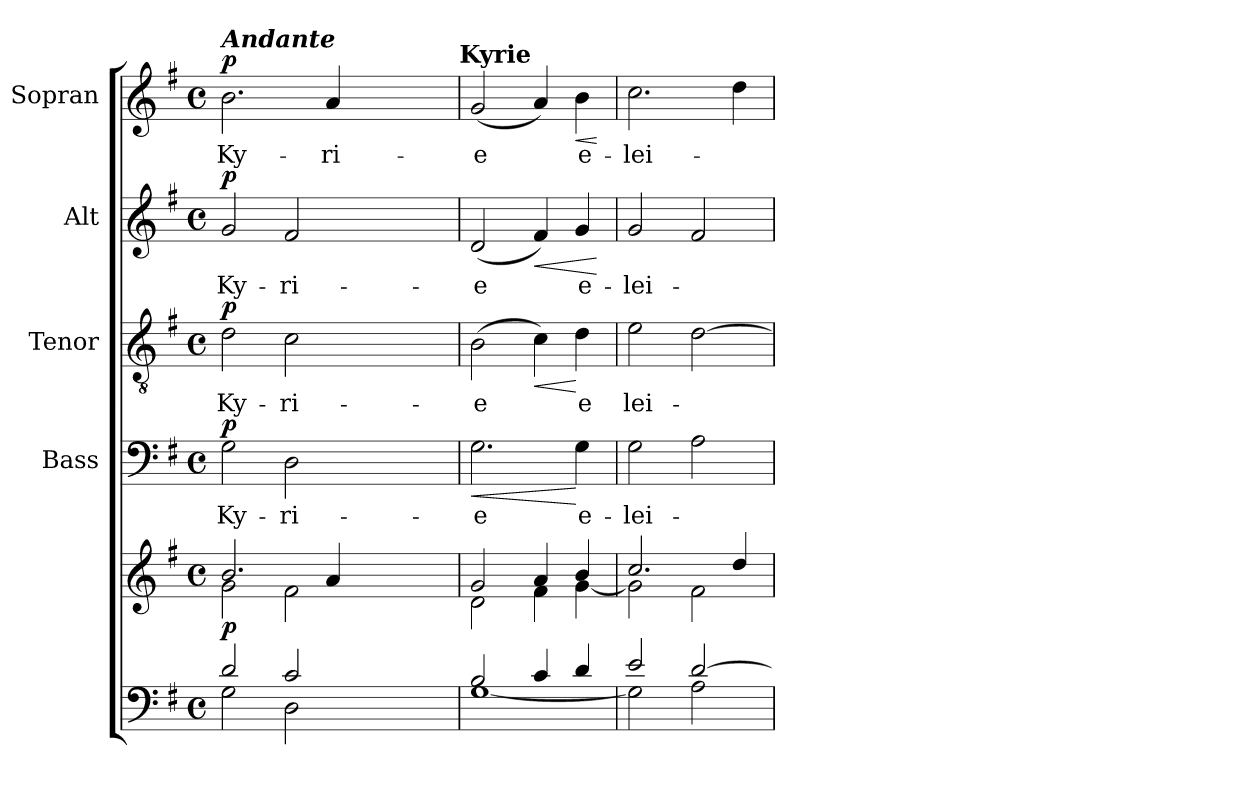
**kern	**kern	**dynam	**kern	**text	**dynam	**kern	**text	**dynam	**kern	**text	**dynam	**kern	**text	**dynam
*part5	*part5	*part5	*part4	*part4	*part4	*part3	*part3	*part3	*part2	*part2	*part2	*part1	*part1	*part1
*staff6	*staff5	*staff5/6	*staff4	*staff4	*staff4	*staff3	*staff3	*staff3	*staff2	*staff2	*staff2	*staff1	*staff1	*staff1
*	*	*	*I"Bass	*	*	*I"Tenor	*	*	*I"Alt	*	*	*I"Sopran	*	*
*	*	*	*I'B.	*	*	*I'T.	*	*	*I'A.	*	*	*I'S.	*	*
*clefF4	*clefG2	*	*clefF4	*	*	*clefGv2	*	*	*clefG2	*	*	*clefG2	*	*
*k[f#]	*k[f#]	*	*k[f#]	*	*	*k[f#]	*	*	*k[f#]	*	*	*k[f#]	*	*
*G:	*G:	*	*G:	*	*	*G:	*	*	*G:	*	*	*G:	*	*
*M4/4	*M4/4	*	*M4/4	*	*	*M4/4	*	*	*M4/4	*	*	*M4/4	*	*
*met(c)	*met(c)	*	*met(c)	*	*	*met(c)	*	*	*met(c)	*	*	*met(c)	*	*
=1	=1	=1	=1	=1	=1	=1	=1	=1	=1	=1	=1	=1	=1	=1
*^	*^	*	*	*	*	*	*	*	*	*	*	*	*	*
!	!	!	!	!	!	!	!	!	!	!	!	!	!	!LO:TX:a:Bi:t=Andante	!	!
!	!	!	!	!LO:DY:b	!	!LO:LY:b	!LO:DY:a	!	!LO:LY:b	!LO:DY:a	!	!LO:LY:b	!LO:DY:a	!	!LO:LY:b	!LO:DY:a
2d/	2G\	2.b/	2g\	p	2G\	Ky-	p	2d\	Ky-	p	2g/	Ky-	p	2.b\	Ky-	p
!	!	!	!	!	!	!LO:LY:b	!	!	!LO:LY:b	!	!	!LO:LY:b	!	!	!	!
2c/	2D\	.	2f#\	.	2D\	-ri-	.	2c\	-ri-	.	2f#/	-ri-	.	.	.	.
!	!	!	!	!	!	!	!	!	!	!	!	!	!	!	!LO:LY:b	!
.	.	4a/	.	.	.	.	.	.	.	.	.	.	.	4a/	-ri-	.
2...ryy	2...ryy	2...ryy	2...ryy	.	2...ryy	.	.	2...ryy	.	.	2...ryy	.	.	2...ryy	.	.
!	!	!	!	!	!	!	!	!	!	!	!	!	!	!LO:TX:a:B:t=Kyrie	!	!
=2	=2	=2	=2	=2	=2	=2	=2	=2	=2	=2	=2	=2	=2	=2	=2	=2
!	!	!	!	!	!	!LO:LY:b	!LO:HP:b	!	!LO:LY:b	!	!	!LO:LY:b	!	!	!LO:LY:b	!
2B/	[<1G	2g/	2d\	.	2.G\	-e	<	(>2B\	-e	.	(<2d/	-e	.	(<2g/	-e	.
!	!	!	!	!	!	!	!	!	!	!LO:HP:b	!	!	!LO:HP:b	!	!	!
4c/	.	4a/	4f#\	.	.	.	.	4c\)	.	<	4f#/)	.	<	4a/)	.	.
!	!	!	!	!	!	!LO:LY:b	!	!	!LO:LY:b	!	!	!LO:LY:b	!	!	!LO:LY:b	!LO:HP:b
4d/	.	4b/	[<4g\	.	4G\	e-	[	4d\	e	[	4g/	e-	.	4b\	e-	<
*v	*v	*	*	*	*	*	*	*	*	*	*	*	*	*	*	*
*	*v	*v	*	*	*	*	*	*	*	*	*	*	*	*	*
.	.	.	.	.	.	.	.	.	.	.	[	.	.	[
=3	=3	=3	=3	=3	=3	=3	=3	=3	=3	=3	=3	=3	=3	=3
*^	*^	*	*	*	*	*	*	*	*	*	*	*	*	*
!	!	!	!	!	!	!LO:LY:b	!	!	!LO:LY:b	!	!	!LO:LY:b	!	!	!LO:LY:b	!
2e/	2G\]	2.cc/	2g\]	.	2G\	-lei-	.	2e\	lei-	.	2g/	-lei-	.	2.cc\	-lei-	.
[>2d/	2A\	.	2f#\	.	2A\	.	.	[2d\	.	.	2f#/	.	.	.	.	.
.	.	4dd/	.	.	.	.	.	.	.	.	.	.	.	4dd\	.	.
*v	*v	*	*	*	*	*	*	*	*	*	*	*	*	*	*	*
*	*v	*v	*	*	*	*	*	*	*	*	*	*	*	*	*
=	=	=	=	=	=	=	=	=	=	=	=	=	=	=
*-	*-	*-	*-	*-	*-	*-	*-	*-	*-	*-	*-	*-	*-	*-
